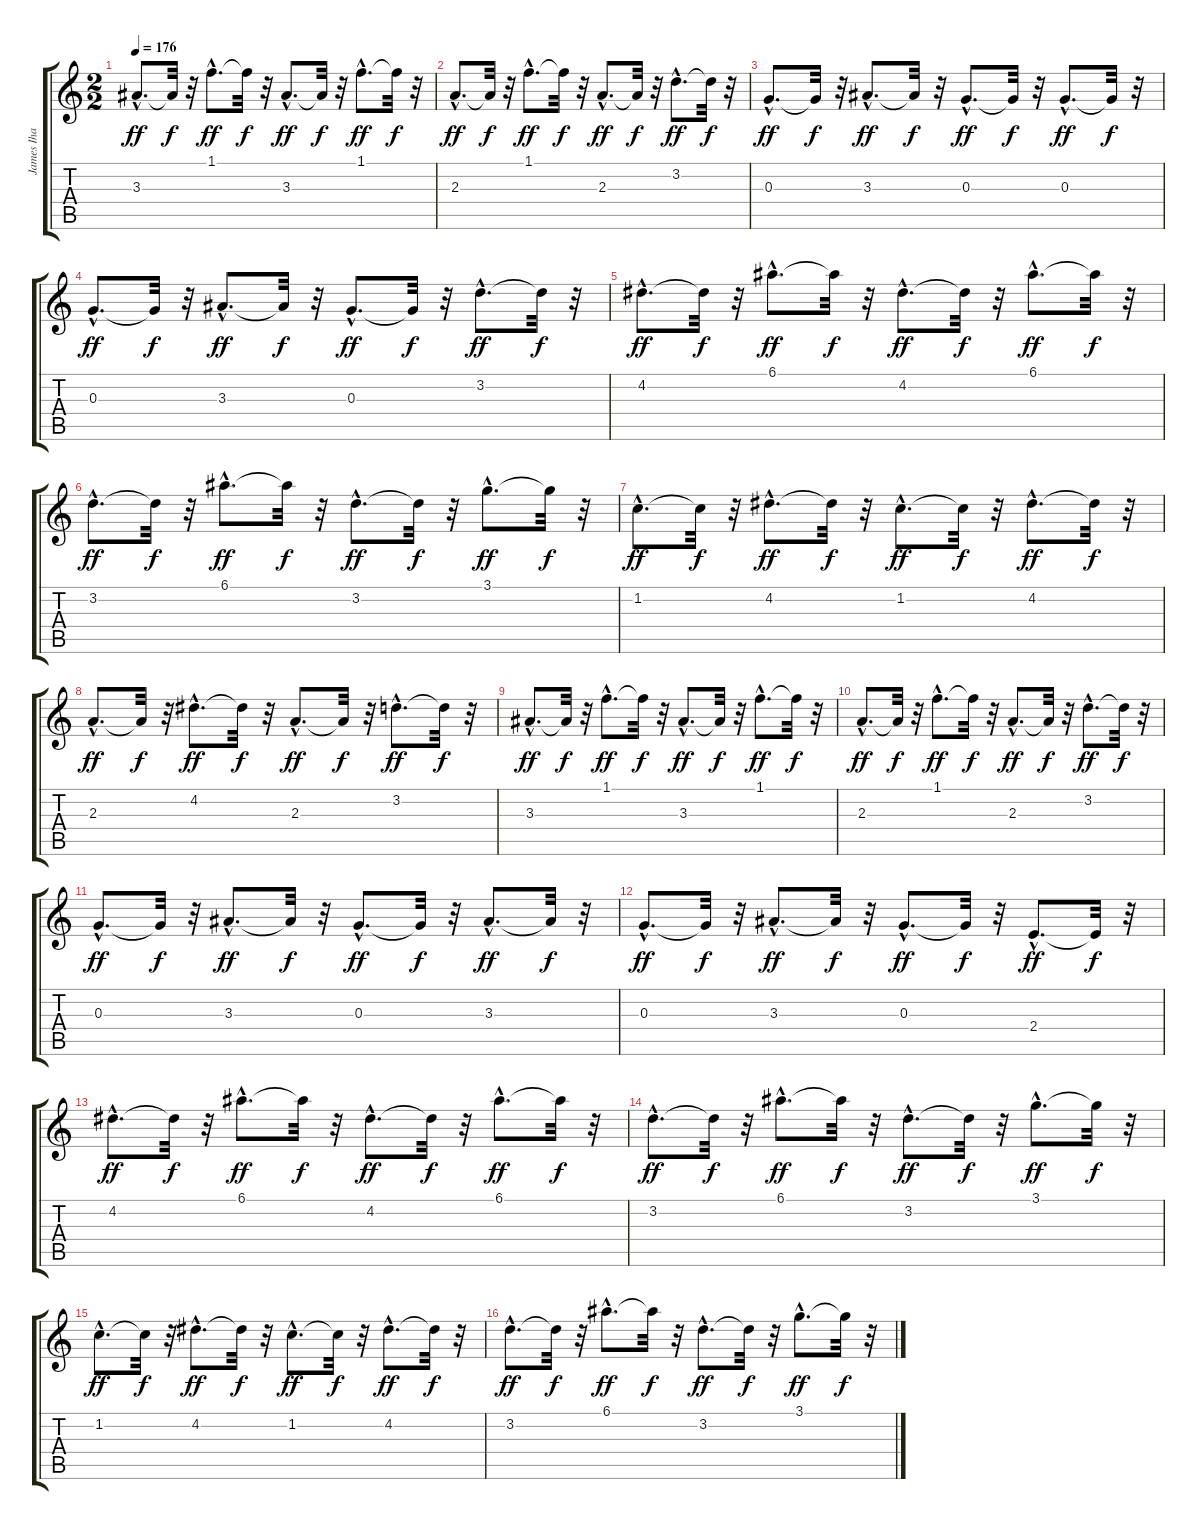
\track ("James Iha" "James Iha") {instrument acousticguitarsteel}
\staff {score tabs}
\tuning (E4 B3 G3 D3 A2 E2) {hide}
\ts (2 2)
\tempo 176
\clef g2
\ks c
3.3{hac}.8{d dy ff} 3.3{t}.32{dy f} r.32 1.1{hac}.8{d dy ff} 1.1{t}.32{dy f} r.32 3.3{hac}.8{d dy ff} 3.3{t}.32{dy f} r.32 1.1{hac}.8{d dy ff} 1.1{t}.32{dy f} r.32 |
2.3{hac}.8{d dy ff} 2.3{t}.32{dy f} r.32 1.1{hac}.8{d dy ff} 1.1{t}.32{dy f} r.32 2.3{hac}.8{d dy ff} 2.3{t}.32{dy f} r.32 3.2{hac}.8{d dy ff} 3.2{t}.32{dy f} r.32 |
0.3{hac}.8{d dy ff} 0.3{t}.32{dy f} r.32 3.3{hac}.8{d dy ff} 3.3{t}.32{dy f} r.32 0.3{hac}.8{d dy ff} 0.3{t}.32{dy f} r.32 0.3{hac}.8{d dy ff} 0.3{t}.32{dy f} r.32 |
0.3{hac}.8{d dy ff} 0.3{t}.32{dy f} r.32 3.3{hac}.8{d dy ff} 3.3{t}.32{dy f} r.32 0.3{hac}.8{d dy ff} 0.3{t}.32{dy f} r.32 3.2{hac}.8{d dy ff} 3.2{t}.32{dy f} r.32 |
4.2{hac}.8{d dy ff} 4.2{t}.32{dy f} r.32 6.1{hac}.8{d dy ff} 6.1{t}.32{dy f} r.32 4.2{hac}.8{d dy ff} 4.2{t}.32{dy f} r.32 6.1{hac}.8{d dy ff} 6.1{t}.32{dy f} r.32 |
3.2{hac}.8{d dy ff} 3.2{t}.32{dy f} r.32 6.1{hac}.8{d dy ff} 6.1{t}.32{dy f} r.32 3.2{hac}.8{d dy ff} 3.2{t}.32{dy f} r.32 3.1{hac}.8{d dy ff} 3.1{t}.32{dy f} r.32 |
1.2{hac}.8{d dy ff} 1.2{t}.32{dy f} r.32 4.2{hac}.8{d dy ff} 4.2{t}.32{dy f} r.32 1.2{hac}.8{d dy ff} 1.2{t}.32{dy f} r.32 4.2{hac}.8{d dy ff} 4.2{t}.32{dy f} r.32 |
2.3{hac}.8{d dy ff} 2.3{t}.32{dy f} r.32 4.2{hac}.8{d dy ff} 4.2{t}.32{dy f} r.32 2.3{hac}.8{d dy ff} 2.3{t}.32{dy f} r.32 3.2{hac}.8{d dy ff} 3.2{t}.32{dy f} r.32 |
3.3{hac}.8{d dy ff} 3.3{t}.32{dy f} r.32 1.1{hac}.8{d dy ff} 1.1{t}.32{dy f} r.32 3.3{hac}.8{d dy ff} 3.3{t}.32{dy f} r.32 1.1{hac}.8{d dy ff} 1.1{t}.32{dy f} r.32 |
2.3{hac}.8{d dy ff} 2.3{t}.32{dy f} r.32 1.1{hac}.8{d dy ff} 1.1{t}.32{dy f} r.32 2.3{hac}.8{d dy ff} 2.3{t}.32{dy f} r.32 3.2{hac}.8{d dy ff} 3.2{t}.32{dy f} r.32 |
0.3{hac}.8{d dy ff} 0.3{t}.32{dy f} r.32 3.3{hac}.8{d dy ff} 3.3{t}.32{dy f} r.32 0.3{hac}.8{d dy ff} 0.3{t}.32{dy f} r.32 3.3{hac}.8{d dy ff} 3.3{t}.32{dy f} r.32 |
0.3{hac}.8{d dy ff} 0.3{t}.32{dy f} r.32 3.3{hac}.8{d dy ff} 3.3{t}.32{dy f} r.32 0.3{hac}.8{d dy ff} 0.3{t}.32{dy f} r.32 2.4{hac}.8{d dy ff} 2.4{t}.32{dy f} r.32 |
4.2{hac}.8{d dy ff} 4.2{t}.32{dy f} r.32 6.1{hac}.8{d dy ff} 6.1{t}.32{dy f} r.32 4.2{hac}.8{d dy ff} 4.2{t}.32{dy f} r.32 6.1{hac}.8{d dy ff} 6.1{t}.32{dy f} r.32 |
3.2{hac}.8{d dy ff} 3.2{t}.32{dy f} r.32 6.1{hac}.8{d dy ff} 6.1{t}.32{dy f} r.32 3.2{hac}.8{d dy ff} 3.2{t}.32{dy f} r.32 3.1{hac}.8{d dy ff} 3.1{t}.32{dy f} r.32 |
1.2{hac}.8{d dy ff} 1.2{t}.32{dy f} r.32 4.2{hac}.8{d dy ff} 4.2{t}.32{dy f} r.32 1.2{hac}.8{d dy ff} 1.2{t}.32{dy f} r.32 4.2{hac}.8{d dy ff} 4.2{t}.32{dy f} r.32 |
3.2{hac}.8{d dy ff} 3.2{t}.32{dy f} r.32 6.1{hac}.8{d dy ff} 6.1{t}.32{dy f} r.32 3.2{hac}.8{d dy ff} 3.2{t}.32{dy f} r.32 3.1{hac}.8{d dy ff} 3.1{t}.32{dy f} r.32
